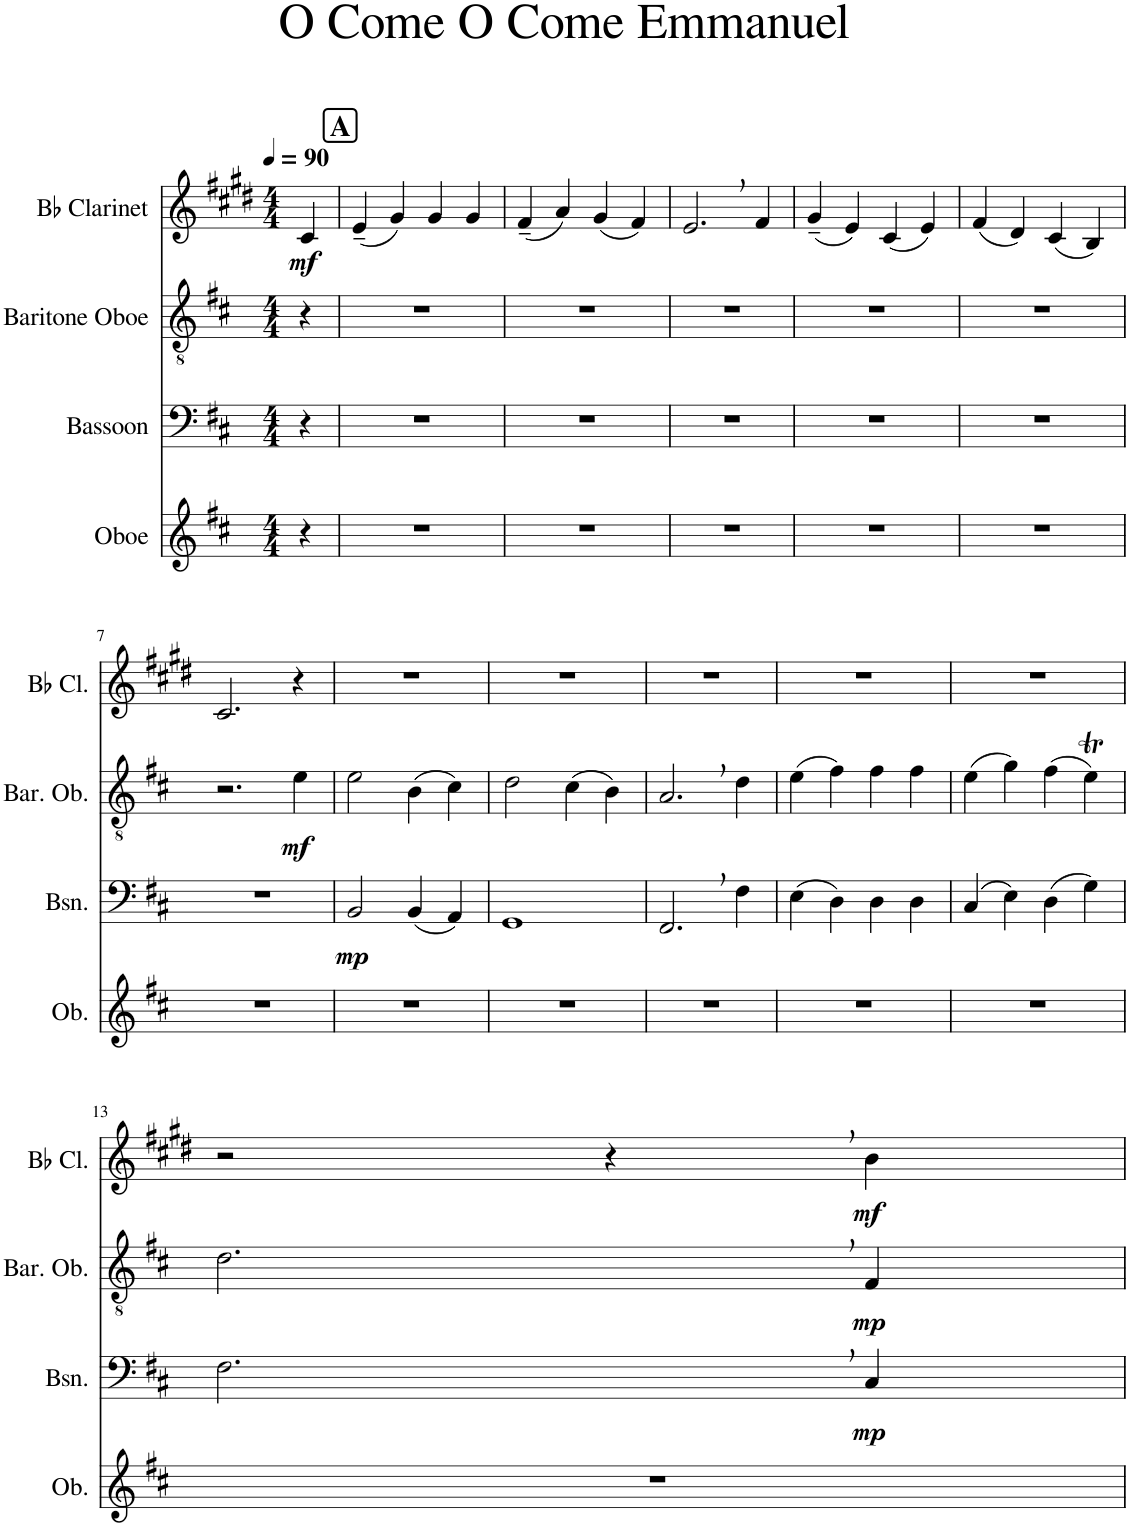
**kern	**kern	**dynam	**kern	**dynam	**kern	**dynam
*part4	*part3	*part3	*part2	*part2	*part1	*part1
*staff4	*staff3	*staff3	*staff2	*staff2	*staff1	*staff1
*I"Oboe	*I"Bassoon	*	*I"Baritone Oboe	*	*I"Bb Clarinet	*
*I'Ob.	*I'Bsn.	*	*I'Bar. Ob.	*	*I'Bb Cl.	*
*clefG2	*clefF4	*	*clefGv2	*	*clefG2	*
*	*	*	*	*	*Trd1c2	*
*k[f#c#]	*k[f#c#]	*	*k[f#c#]	*	*k[f#c#g#d#]	*
*M4/4	*M4/4	*	*M4/4	*	*M4/4	*
*MM90	*MM90	*	*MM90	*	*MM90	*
=1	=1	=1	=1	=1	=1	=1
!	!	!	!	!	!	!LO:DY:b
4r	4r	.	4r	.	4c#/	mf
!!LO:REH:place=s1:a:B:cj:fs=14:t=A
=2	=2	=2	=2	=2	=2	=2
1r	1r	.	1r	.	(4e~/	.
.	.	.	.	.	4g#/)	.
.	.	.	.	.	4g#/	.
.	.	.	.	.	4g#/	.
=3	=3	=3	=3	=3	=3	=3
1r	1r	.	1r	.	(4f#~/	.
.	.	.	.	.	4a/)	.
.	.	.	.	.	(4g#/	.
.	.	.	.	.	4f#/)	.
=4	=4	=4	=4	=4	=4	=4
1r	1r	.	1r	.	2.e,/	.
.	.	.	.	.	4f#/	.
=5	=5	=5	=5	=5	=5	=5
1r	1r	.	1r	.	(4g#~/	.
.	.	.	.	.	4e/)	.
.	.	.	.	.	(4c#/	.
.	.	.	.	.	4e/)	.
=6	=6	=6	=6	=6	=6	=6
1r	1r	.	1r	.	(4f#/	.
.	.	.	.	.	4d#/)	.
.	.	.	.	.	(4c#/	.
.	.	.	.	.	4B/)	.
!!LO:LB:g=z
=7	=7	=7	=7	=7	=7	=7
1r	1r	.	2.r	.	2.c#/	.
!	!	!	!	!LO:DY:b	!	!
.	.	.	4e\	mf	4r	.
=8	=8	=8	=8	=8	=8	=8
!	!	!LO:DY:b	!	!	!	!
1r	2BB/	mp	2e\	.	1r	.
.	(4BB/	.	(4B\	.	.	.
.	4AA/)	.	4c#\)	.	.	.
=9	=9	=9	=9	=9	=9	=9
1r	1GG	.	2d\	.	1r	.
.	.	.	(4c#\	.	.	.
.	.	.	4B\)	.	.	.
=10	=10	=10	=10	=10	=10	=10
1r	2.FF#,/	.	2.A,/	.	1r	.
.	4F#\	.	4d\	.	.	.
=11	=11	=11	=11	=11	=11	=11
1r	(4E\	.	(4e\	.	1r	.
.	4D\)	.	4f#\)	.	.	.
.	4D\	.	4f#\	.	.	.
.	4D\	.	4f#\	.	.	.
=12	=12	=12	=12	=12	=12	=12
1r	(4C#/	.	(4e\	.	1r	.
.	4E\)	.	4g\)	.	.	.
.	(4D\	.	(4f#\	.	.	.
.	4G\)	.	4eT\)	.	.	.
!!LO:LB:g=z
=13	=13	=13	=13	=13	=13	=13
1r	2.F#,\	.	2.d,\	.	2r	.
.	.	.	.	.	4r	.
!	!	!LO:DY:b	!	!LO:DY:b	!	!LO:DY:b
.	4C#/	mp	4F#/	mp	4b\	mf
=	=	=	=	=	=	=
*-	*-	*-	*-	*-	*-	*-
